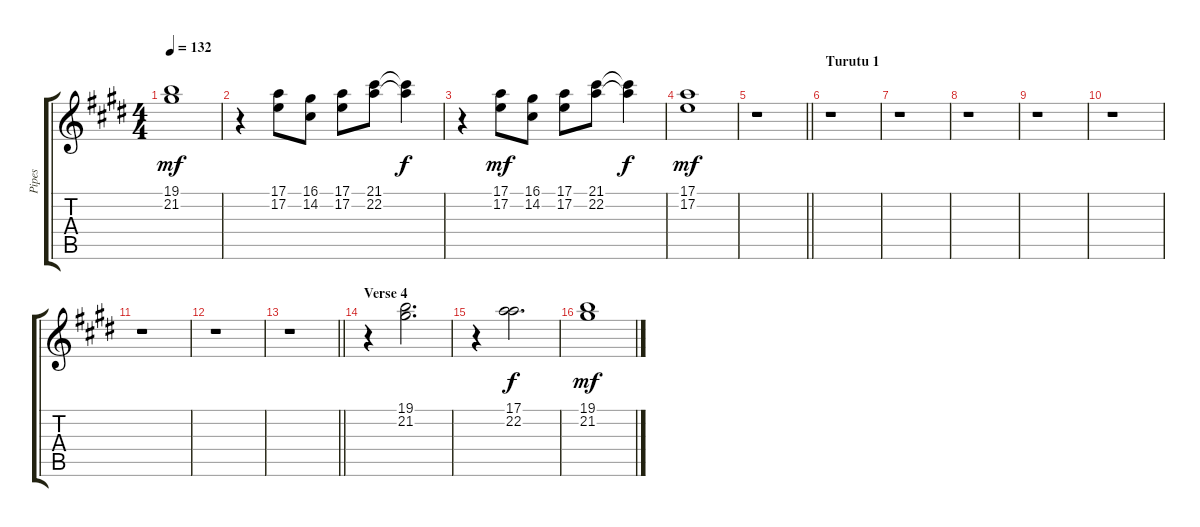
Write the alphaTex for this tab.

\track ("Pipes" "Pipes") {instrument ocarina}
\staff {score tabs}
\tuning (E4 B3 G3 D3 A2 E2) {hide}
\ts (4 4)
\tempo 132
\clef g2
\ks e
(19.1 21.2).1{dy mf} |
r.4 (17.1 17.2).8 (16.1 14.2).8 (17.1 17.2).8 (21.1 22.2).8 (21.1{t} 22.2{t}).4{dy f} |
r.4 (17.1 17.2).8{dy mf} (16.1 14.2).8 (17.1 17.2).8 (21.1 22.2).8 (21.1{t} 22.2{t}).4{dy f} |
(17.1 17.2).1{dy mf} |
\barLineRight lightlight
r.1 |
\section ("" "Turutu 1")
r.1 |
r.1 |
r.1 |
r.1 |
r.1 |
r.1 |
r.1 |
\barLineRight lightlight
r.1 |
\section ("" "Verse 4")
r.4 (19.1 21.2).2{d} |
r.4 (17.1 22.2).2{d dy f} |
(19.1 21.2).1{dy mf}
